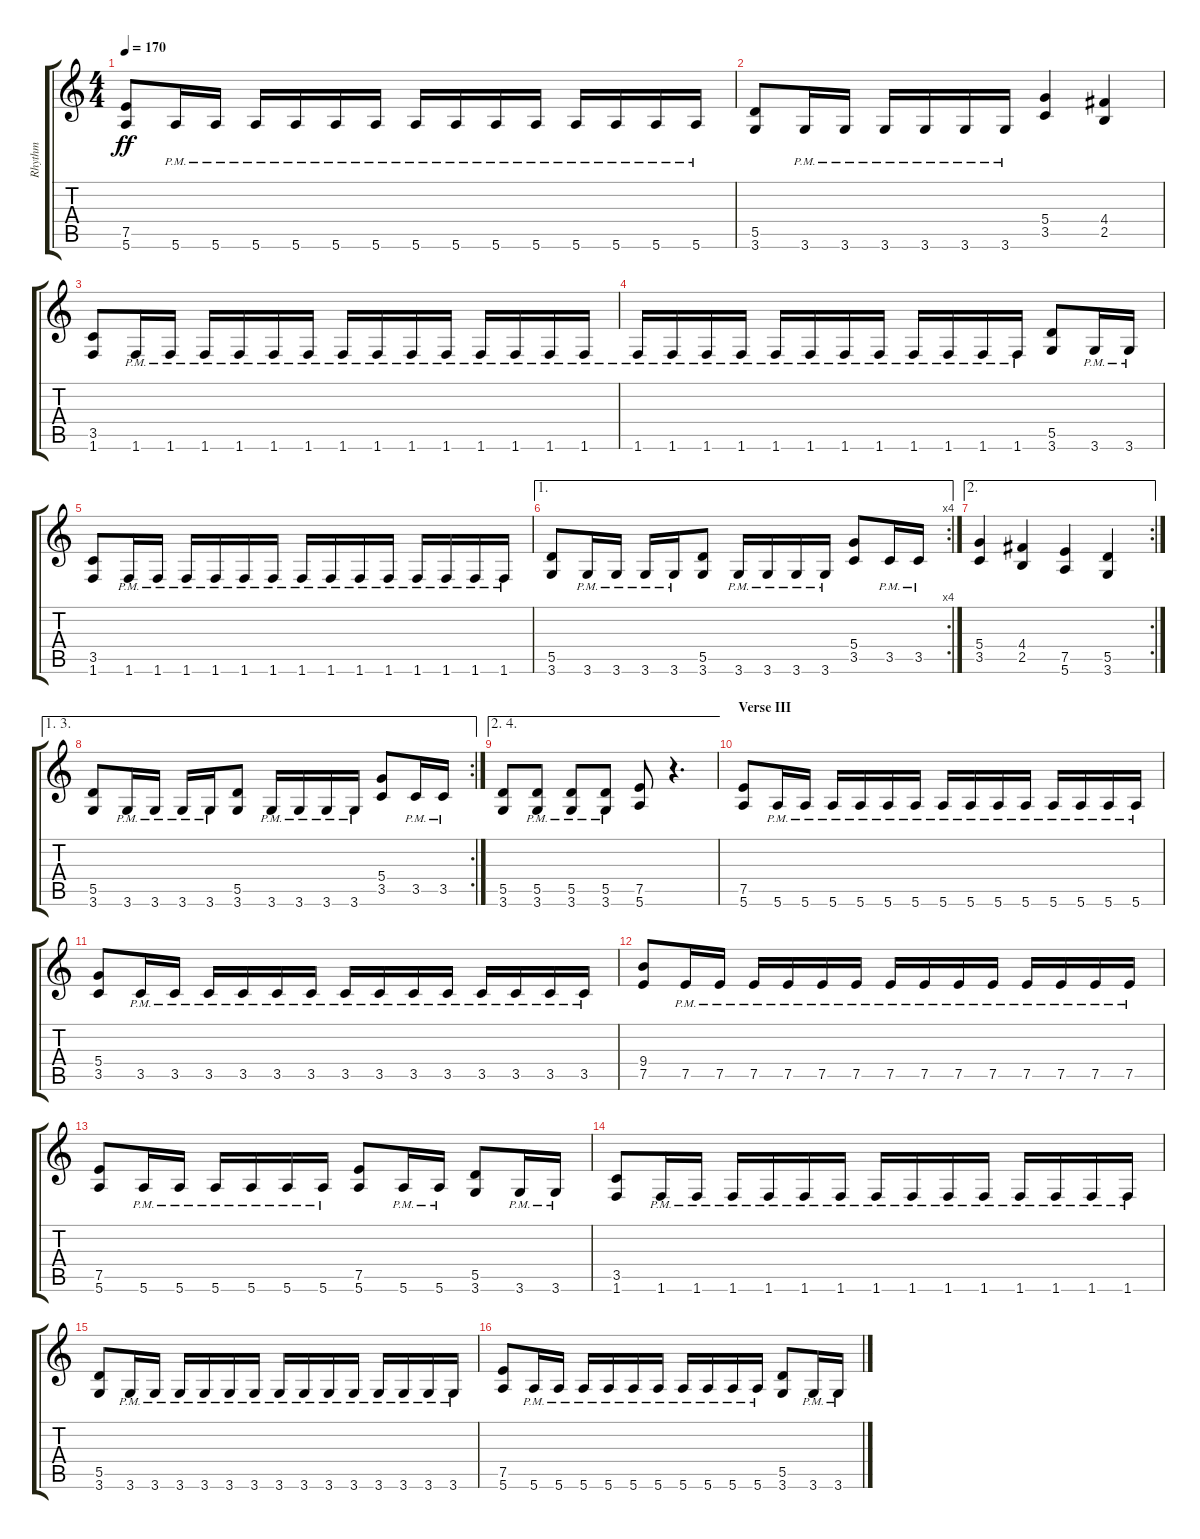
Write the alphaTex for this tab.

\track ("Rhythm" "Rhythm") {instrument distortionguitar}
\staff {score tabs}
\tuning (E4 B3 G3 D3 A2 E2) {hide}
\ts (4 4)
\tempo 170
\clef g2
\ks c
(7.5 5.6).8{dy ff} 5.6{pm}.16 5.6{pm}.16 5.6{pm}.16 5.6{pm}.16 5.6{pm}.16 5.6{pm}.16 5.6{pm}.16 5.6{pm}.16 5.6{pm}.16 5.6{pm}.16 5.6{pm}.16 5.6{pm}.16 5.6{pm}.16 5.6{pm}.16 |
(5.5 3.6).8 3.6{pm}.16 3.6{pm}.16 3.6{pm}.16 3.6{pm}.16 3.6{pm}.16 3.6{pm}.16 (5.4 3.5).4 (4.4 2.5).4 |
(3.5 1.6).8 1.6{pm}.16 1.6{pm}.16 1.6{pm}.16 1.6{pm}.16 1.6{pm}.16 1.6{pm}.16 1.6{pm}.16 1.6{pm}.16 1.6{pm}.16 1.6{pm}.16 1.6{pm}.16 1.6{pm}.16 1.6{pm}.16 1.6{pm}.16 |
1.6{pm}.16 1.6{pm}.16 1.6{pm}.16 1.6{pm}.16 1.6{pm}.16 1.6{pm}.16 1.6{pm}.16 1.6{pm}.16 1.6{pm}.16 1.6{pm}.16 1.6{pm}.16 1.6{pm}.16 (5.5 3.6).8 3.6{pm}.16 3.6{pm}.16 |
(3.5 1.6).8 1.6{pm}.16 1.6{pm}.16 1.6{pm}.16 1.6{pm}.16 1.6{pm}.16 1.6{pm}.16 1.6{pm}.16 1.6{pm}.16 1.6{pm}.16 1.6{pm}.16 1.6{pm}.16 1.6{pm}.16 1.6{pm}.16 1.6{pm}.16 |
\ae 1
\rc 4
(5.5 3.6).8 3.6{pm}.16 3.6{pm}.16 3.6{pm}.16 3.6{pm}.16 (5.5 3.6).8 3.6{pm}.16 3.6{pm}.16 3.6{pm}.16 3.6{pm}.16 (5.4 3.5).8 3.5{pm}.16 3.5{pm}.16 |
\ae 2
\rc 2
(5.4 3.5).4 (4.4 2.5).4 (7.5 5.6).4 (5.5 3.6).4 |
\ae (1 3)
\rc 2
(5.5 3.6).8 3.6{pm}.16 3.6{pm}.16 3.6{pm}.16 3.6{pm}.16 (5.5 3.6).8 3.6{pm}.16 3.6{pm}.16 3.6{pm}.16 3.6{pm}.16 (5.4 3.5).8 3.5{pm}.16 3.5{pm}.16 |
\ae (2 4)
(5.5 3.6).8 (5.5{pm} 3.6{pm}).8 (5.5{pm} 3.6{pm}).8 (5.5{pm} 3.6{pm}).8 (7.5 5.6).8 r.4{d} |
\section ("" "Verse III")
(7.5 5.6).8 5.6{pm}.16 5.6{pm}.16 5.6{pm}.16 5.6{pm}.16 5.6{pm}.16 5.6{pm}.16 5.6{pm}.16 5.6{pm}.16 5.6{pm}.16 5.6{pm}.16 5.6{pm}.16 5.6{pm}.16 5.6{pm}.16 5.6{pm}.16 |
(5.4 3.5).8 3.5{pm}.16 3.5{pm}.16 3.5{pm}.16 3.5{pm}.16 3.5{pm}.16 3.5{pm}.16 3.5{pm}.16 3.5{pm}.16 3.5{pm}.16 3.5{pm}.16 3.5{pm}.16 3.5{pm}.16 3.5{pm}.16 3.5{pm}.16 |
(9.4 7.5).8 7.5{pm}.16 7.5{pm}.16 7.5{pm}.16 7.5{pm}.16 7.5{pm}.16 7.5{pm}.16 7.5{pm}.16 7.5{pm}.16 7.5{pm}.16 7.5{pm}.16 7.5{pm}.16 7.5{pm}.16 7.5{pm}.16 7.5{pm}.16 |
(7.5 5.6).8 5.6{pm}.16 5.6{pm}.16 5.6{pm}.16 5.6{pm}.16 5.6{pm}.16 5.6{pm}.16 (7.5 5.6).8 5.6{pm}.16 5.6{pm}.16 (5.5 3.6).8 3.6{pm}.16 3.6{pm}.16 |
(3.5 1.6).8 1.6{pm}.16 1.6{pm}.16 1.6{pm}.16 1.6{pm}.16 1.6{pm}.16 1.6{pm}.16 1.6{pm}.16 1.6{pm}.16 1.6{pm}.16 1.6{pm}.16 1.6{pm}.16 1.6{pm}.16 1.6{pm}.16 1.6{pm}.16 |
(5.5 3.6).8 3.6{pm}.16 3.6{pm}.16 3.6{pm}.16 3.6{pm}.16 3.6{pm}.16 3.6{pm}.16 3.6{pm}.16 3.6{pm}.16 3.6{pm}.16 3.6{pm}.16 3.6{pm}.16 3.6{pm}.16 3.6{pm}.16 3.6{pm}.16 |
(7.5 5.6).8 5.6{pm}.16 5.6{pm}.16 5.6{pm}.16 5.6{pm}.16 5.6{pm}.16 5.6{pm}.16 5.6{pm}.16 5.6{pm}.16 5.6{pm}.16 5.6{pm}.16 (5.5 3.6).8 3.6{pm}.16 3.6{pm}.16
